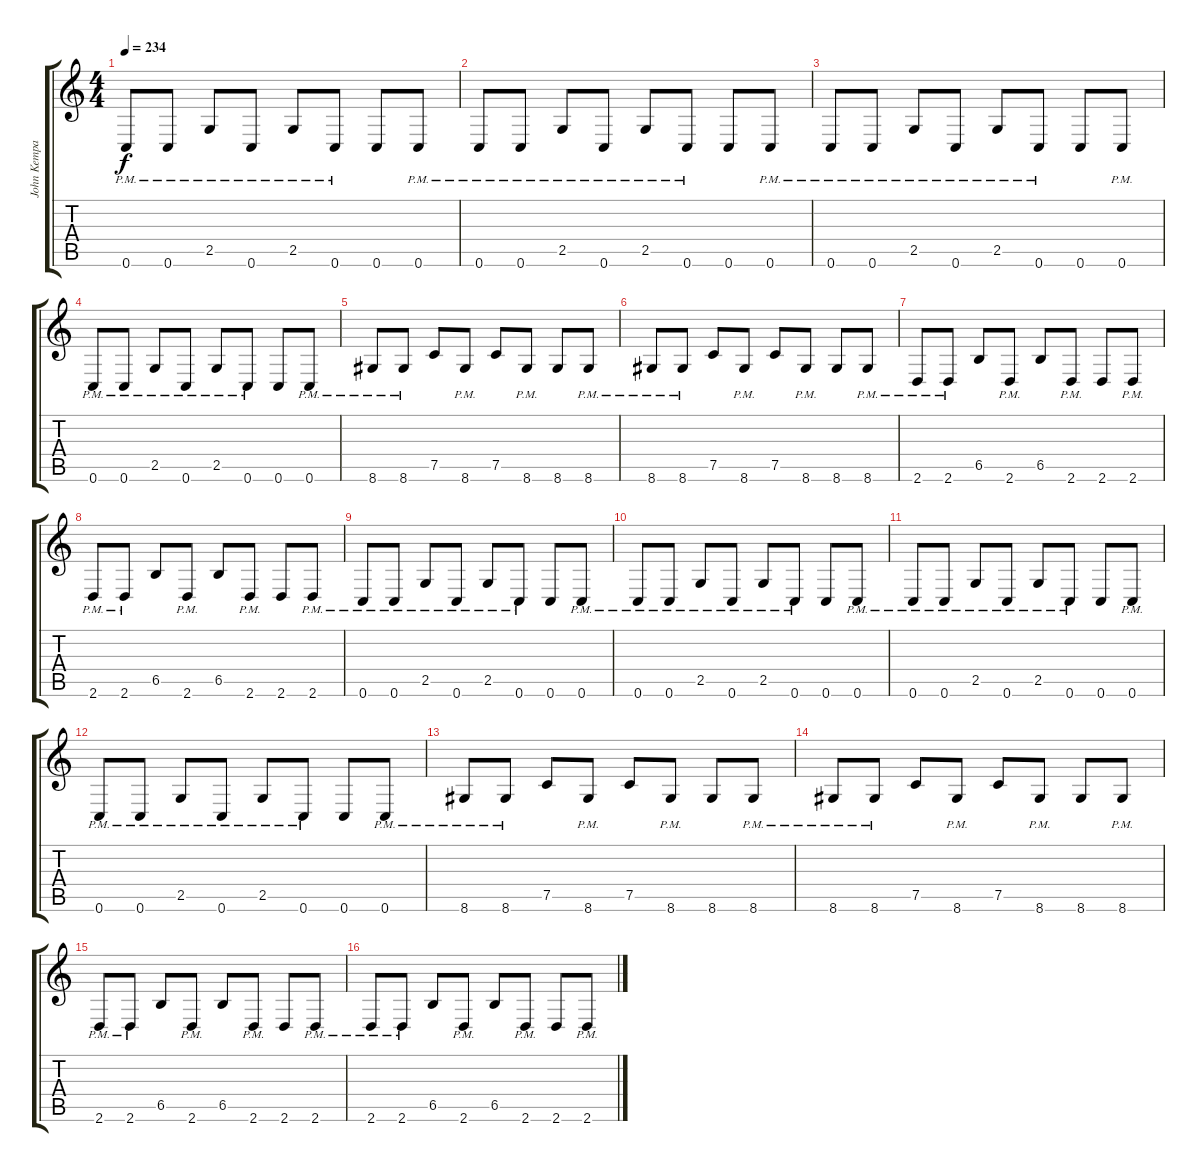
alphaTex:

\track ("John Kempainen (Rhythm Guitar)" "John Kempa") {instrument distortionguitar}
\staff {score tabs}
\tuning (C4 G3 Eb3 Bb2 F2 C2) {hide}
\ts (4 4)
\tempo 234
\clef g2
\ks c
0.6{pm}.8{dy f} 0.6{pm}.8 2.5{pm}.8 0.6{pm}.8 2.5{pm}.8 0.6{pm}.8 0.6.8 0.6{pm}.8 |
0.6{pm}.8 0.6{pm}.8 2.5{pm}.8 0.6{pm}.8 2.5{pm}.8 0.6{pm}.8 0.6.8 0.6{pm}.8 |
0.6{pm}.8 0.6{pm}.8 2.5{pm}.8 0.6{pm}.8 2.5{pm}.8 0.6{pm}.8 0.6.8 0.6{pm}.8 |
0.6{pm}.8 0.6{pm}.8 2.5{pm}.8 0.6{pm}.8 2.5{pm}.8 0.6{pm}.8 0.6.8 0.6{pm}.8 |
8.6{pm}.8 8.6{pm}.8 7.5.8 8.6{pm}.8 7.5.8 8.6{pm}.8 8.6.8 8.6{pm}.8 |
8.6{pm}.8 8.6{pm}.8 7.5.8 8.6{pm}.8 7.5.8 8.6{pm}.8 8.6.8 8.6{pm}.8 |
2.6{pm}.8 2.6{pm}.8 6.5.8 2.6{pm}.8 6.5.8 2.6{pm}.8 2.6.8 2.6{pm}.8 |
2.6{pm}.8 2.6{pm}.8 6.5.8 2.6{pm}.8 6.5.8 2.6{pm}.8 2.6.8 2.6{pm}.8 |
0.6{pm}.8 0.6{pm}.8 2.5{pm}.8 0.6{pm}.8 2.5{pm}.8 0.6{pm}.8 0.6.8 0.6{pm}.8 |
0.6{pm}.8 0.6{pm}.8 2.5{pm}.8 0.6{pm}.8 2.5{pm}.8 0.6{pm}.8 0.6.8 0.6{pm}.8 |
0.6{pm}.8 0.6{pm}.8 2.5{pm}.8 0.6{pm}.8 2.5{pm}.8 0.6{pm}.8 0.6.8 0.6{pm}.8 |
0.6{pm}.8 0.6{pm}.8 2.5{pm}.8 0.6{pm}.8 2.5{pm}.8 0.6{pm}.8 0.6.8 0.6{pm}.8 |
8.6{pm}.8 8.6{pm}.8 7.5.8 8.6{pm}.8 7.5.8 8.6{pm}.8 8.6.8 8.6{pm}.8 |
8.6{pm}.8 8.6{pm}.8 7.5.8 8.6{pm}.8 7.5.8 8.6{pm}.8 8.6.8 8.6{pm}.8 |
2.6{pm}.8 2.6{pm}.8 6.5.8 2.6{pm}.8 6.5.8 2.6{pm}.8 2.6.8 2.6{pm}.8 |
2.6{pm}.8 2.6{pm}.8 6.5.8 2.6{pm}.8 6.5.8 2.6{pm}.8 2.6.8 2.6{pm}.8
